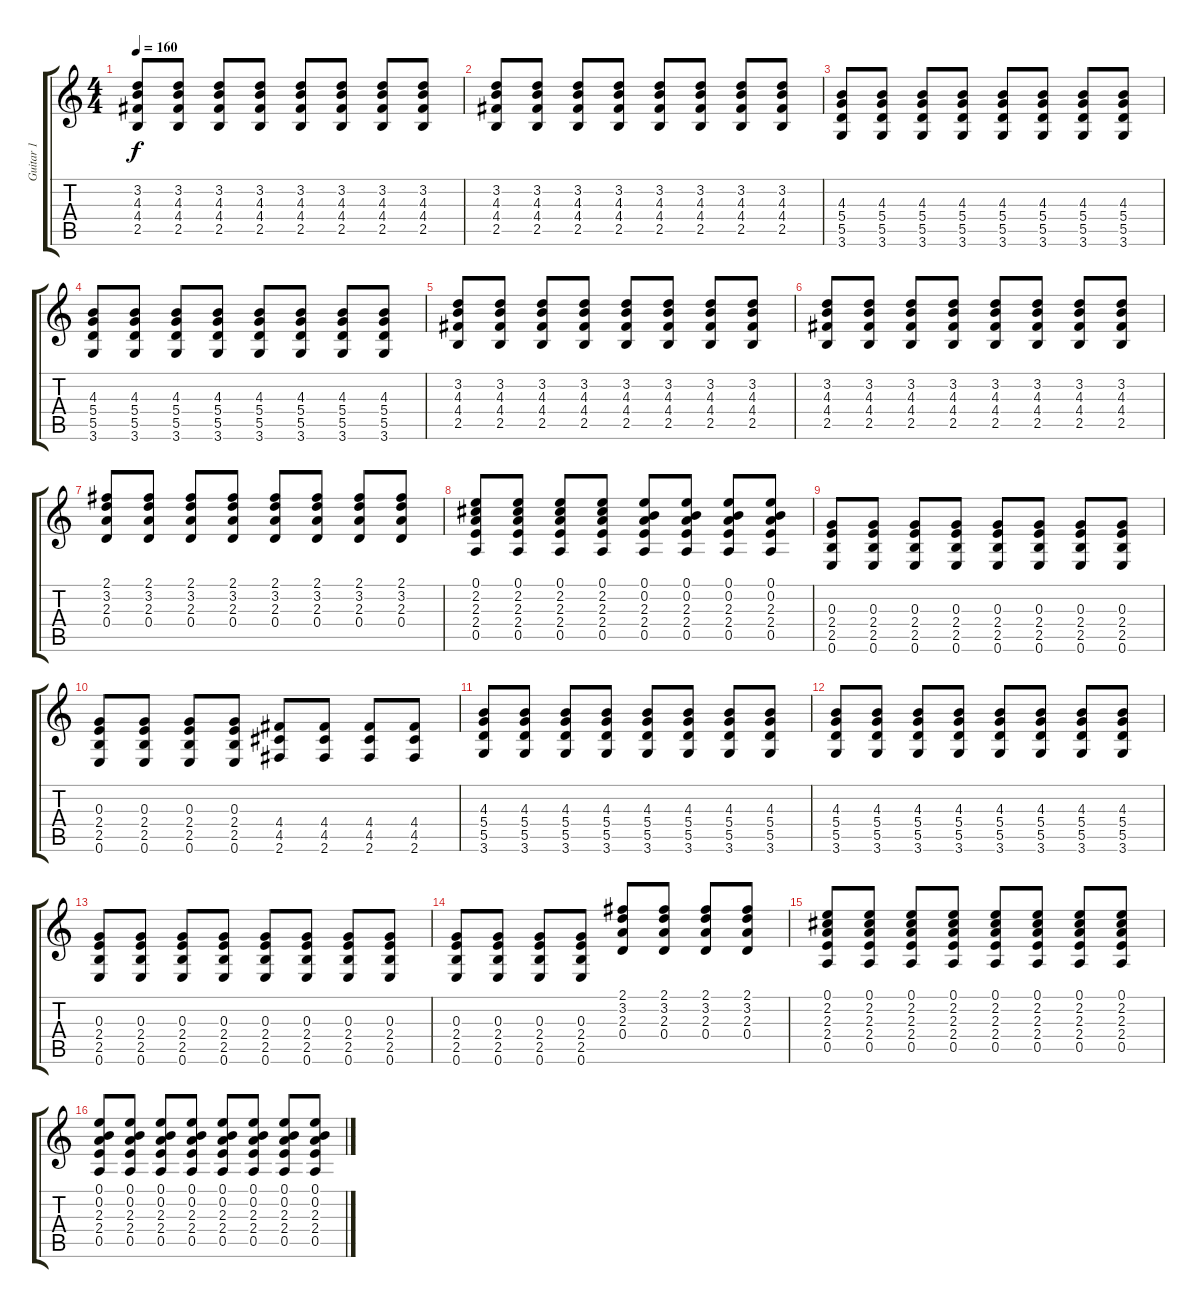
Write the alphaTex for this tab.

\track ("Guitar 1" "Guitar 1") {instrument distortionguitar}
\staff {score tabs}
\tuning (E4 B3 G3 D3 A2 E2) {hide}
\ts (4 4)
\tempo 160
\clef g2
\ks c
(3.2 4.3 4.4 2.5).8{dy f} (3.2 4.3 4.4 2.5).8 (3.2 4.3 4.4 2.5).8 (3.2 4.3 4.4 2.5).8 (3.2 4.3 4.4 2.5).8 (3.2 4.3 4.4 2.5).8 (3.2 4.3 4.4 2.5).8 (3.2 4.3 4.4 2.5).8 |
(3.2 4.3 4.4 2.5).8 (3.2 4.3 4.4 2.5).8 (3.2 4.3 4.4 2.5).8 (3.2 4.3 4.4 2.5).8 (3.2 4.3 4.4 2.5).8 (3.2 4.3 4.4 2.5).8 (3.2 4.3 4.4 2.5).8 (3.2 4.3 4.4 2.5).8 |
(4.3 5.4 5.5 3.6).8 (4.3 5.4 5.5 3.6).8 (4.3 5.4 5.5 3.6).8 (4.3 5.4 5.5 3.6).8 (4.3 5.4 5.5 3.6).8 (4.3 5.4 5.5 3.6).8 (4.3 5.4 5.5 3.6).8 (4.3 5.4 5.5 3.6).8 |
(4.3 5.4 5.5 3.6).8 (4.3 5.4 5.5 3.6).8 (4.3 5.4 5.5 3.6).8 (4.3 5.4 5.5 3.6).8 (4.3 5.4 5.5 3.6).8 (4.3 5.4 5.5 3.6).8 (4.3 5.4 5.5 3.6).8 (4.3 5.4 5.5 3.6).8 |
(3.2 4.3 4.4 2.5).8 (3.2 4.3 4.4 2.5).8 (3.2 4.3 4.4 2.5).8 (3.2 4.3 4.4 2.5).8 (3.2 4.3 4.4 2.5).8 (3.2 4.3 4.4 2.5).8 (3.2 4.3 4.4 2.5).8 (3.2 4.3 4.4 2.5).8 |
(3.2 4.3 4.4 2.5).8 (3.2 4.3 4.4 2.5).8 (3.2 4.3 4.4 2.5).8 (3.2 4.3 4.4 2.5).8 (3.2 4.3 4.4 2.5).8 (3.2 4.3 4.4 2.5).8 (3.2 4.3 4.4 2.5).8 (3.2 4.3 4.4 2.5).8 |
(2.1 3.2 2.3 0.4).8 (2.1 3.2 2.3 0.4).8 (2.1 3.2 2.3 0.4).8 (2.1 3.2 2.3 0.4).8 (2.1 3.2 2.3 0.4).8 (2.1 3.2 2.3 0.4).8 (2.1 3.2 2.3 0.4).8 (2.1 3.2 2.3 0.4).8 |
(0.1 2.2 2.3 2.4 0.5).8 (0.1 2.2 2.3 2.4 0.5).8 (0.1 2.2 2.3 2.4 0.5).8 (0.1 2.2 2.3 2.4 0.5).8 (0.1 0.2 2.3 2.4 0.5).8 (0.1 0.2 2.3 2.4 0.5).8 (0.1 0.2 2.3 2.4 0.5).8 (0.1 0.2 2.3 2.4 0.5).8 |
(0.3 2.4 2.5 0.6).8 (0.3 2.4 2.5 0.6).8 (0.3 2.4 2.5 0.6).8 (0.3 2.4 2.5 0.6).8 (0.3 2.4 2.5 0.6).8 (0.3 2.4 2.5 0.6).8 (0.3 2.4 2.5 0.6).8 (0.3 2.4 2.5 0.6).8 |
(0.3 2.4 2.5 0.6).8 (0.3 2.4 2.5 0.6).8 (0.3 2.4 2.5 0.6).8 (0.3 2.4 2.5 0.6).8 (4.4 4.5 2.6).8 (4.4 4.5 2.6).8 (4.4 4.5 2.6).8 (4.4 4.5 2.6).8 |
(4.3 5.4 5.5 3.6).8 (4.3 5.4 5.5 3.6).8 (4.3 5.4 5.5 3.6).8 (4.3 5.4 5.5 3.6).8 (4.3 5.4 5.5 3.6).8 (4.3 5.4 5.5 3.6).8 (4.3 5.4 5.5 3.6).8 (4.3 5.4 5.5 3.6).8 |
(4.3 5.4 5.5 3.6).8 (4.3 5.4 5.5 3.6).8 (4.3 5.4 5.5 3.6).8 (4.3 5.4 5.5 3.6).8 (4.3 5.4 5.5 3.6).8 (4.3 5.4 5.5 3.6).8 (4.3 5.4 5.5 3.6).8 (4.3 5.4 5.5 3.6).8 |
(0.3 2.4 2.5 0.6).8 (0.3 2.4 2.5 0.6).8 (0.3 2.4 2.5 0.6).8 (0.3 2.4 2.5 0.6).8 (0.3 2.4 2.5 0.6).8 (0.3 2.4 2.5 0.6).8 (0.3 2.4 2.5 0.6).8 (0.3 2.4 2.5 0.6).8 |
(0.3 2.4 2.5 0.6).8 (0.3 2.4 2.5 0.6).8 (0.3 2.4 2.5 0.6).8 (0.3 2.4 2.5 0.6).8 (2.1 3.2 2.3 0.4).8 (2.1 3.2 2.3 0.4).8 (2.1 3.2 2.3 0.4).8 (2.1 3.2 2.3 0.4).8 |
(0.1 2.2 2.3 2.4 0.5).8 (0.1 2.2 2.3 2.4 0.5).8 (0.1 2.2 2.3 2.4 0.5).8 (0.1 2.2 2.3 2.4 0.5).8 (0.1 2.2 2.3 2.4 0.5).8 (0.1 2.2 2.3 2.4 0.5).8 (0.1 2.2 2.3 2.4 0.5).8 (0.1 2.2 2.3 2.4 0.5).8 |
(0.1 0.2 2.3 2.4 0.5).8 (0.1 0.2 2.3 2.4 0.5).8 (0.1 0.2 2.3 2.4 0.5).8 (0.1 0.2 2.3 2.4 0.5).8 (0.1 0.2 2.3 2.4 0.5).8 (0.1 0.2 2.3 2.4 0.5).8 (0.1 0.2 2.3 2.4 0.5).8 (0.1 0.2 2.3 2.4 0.5).8
